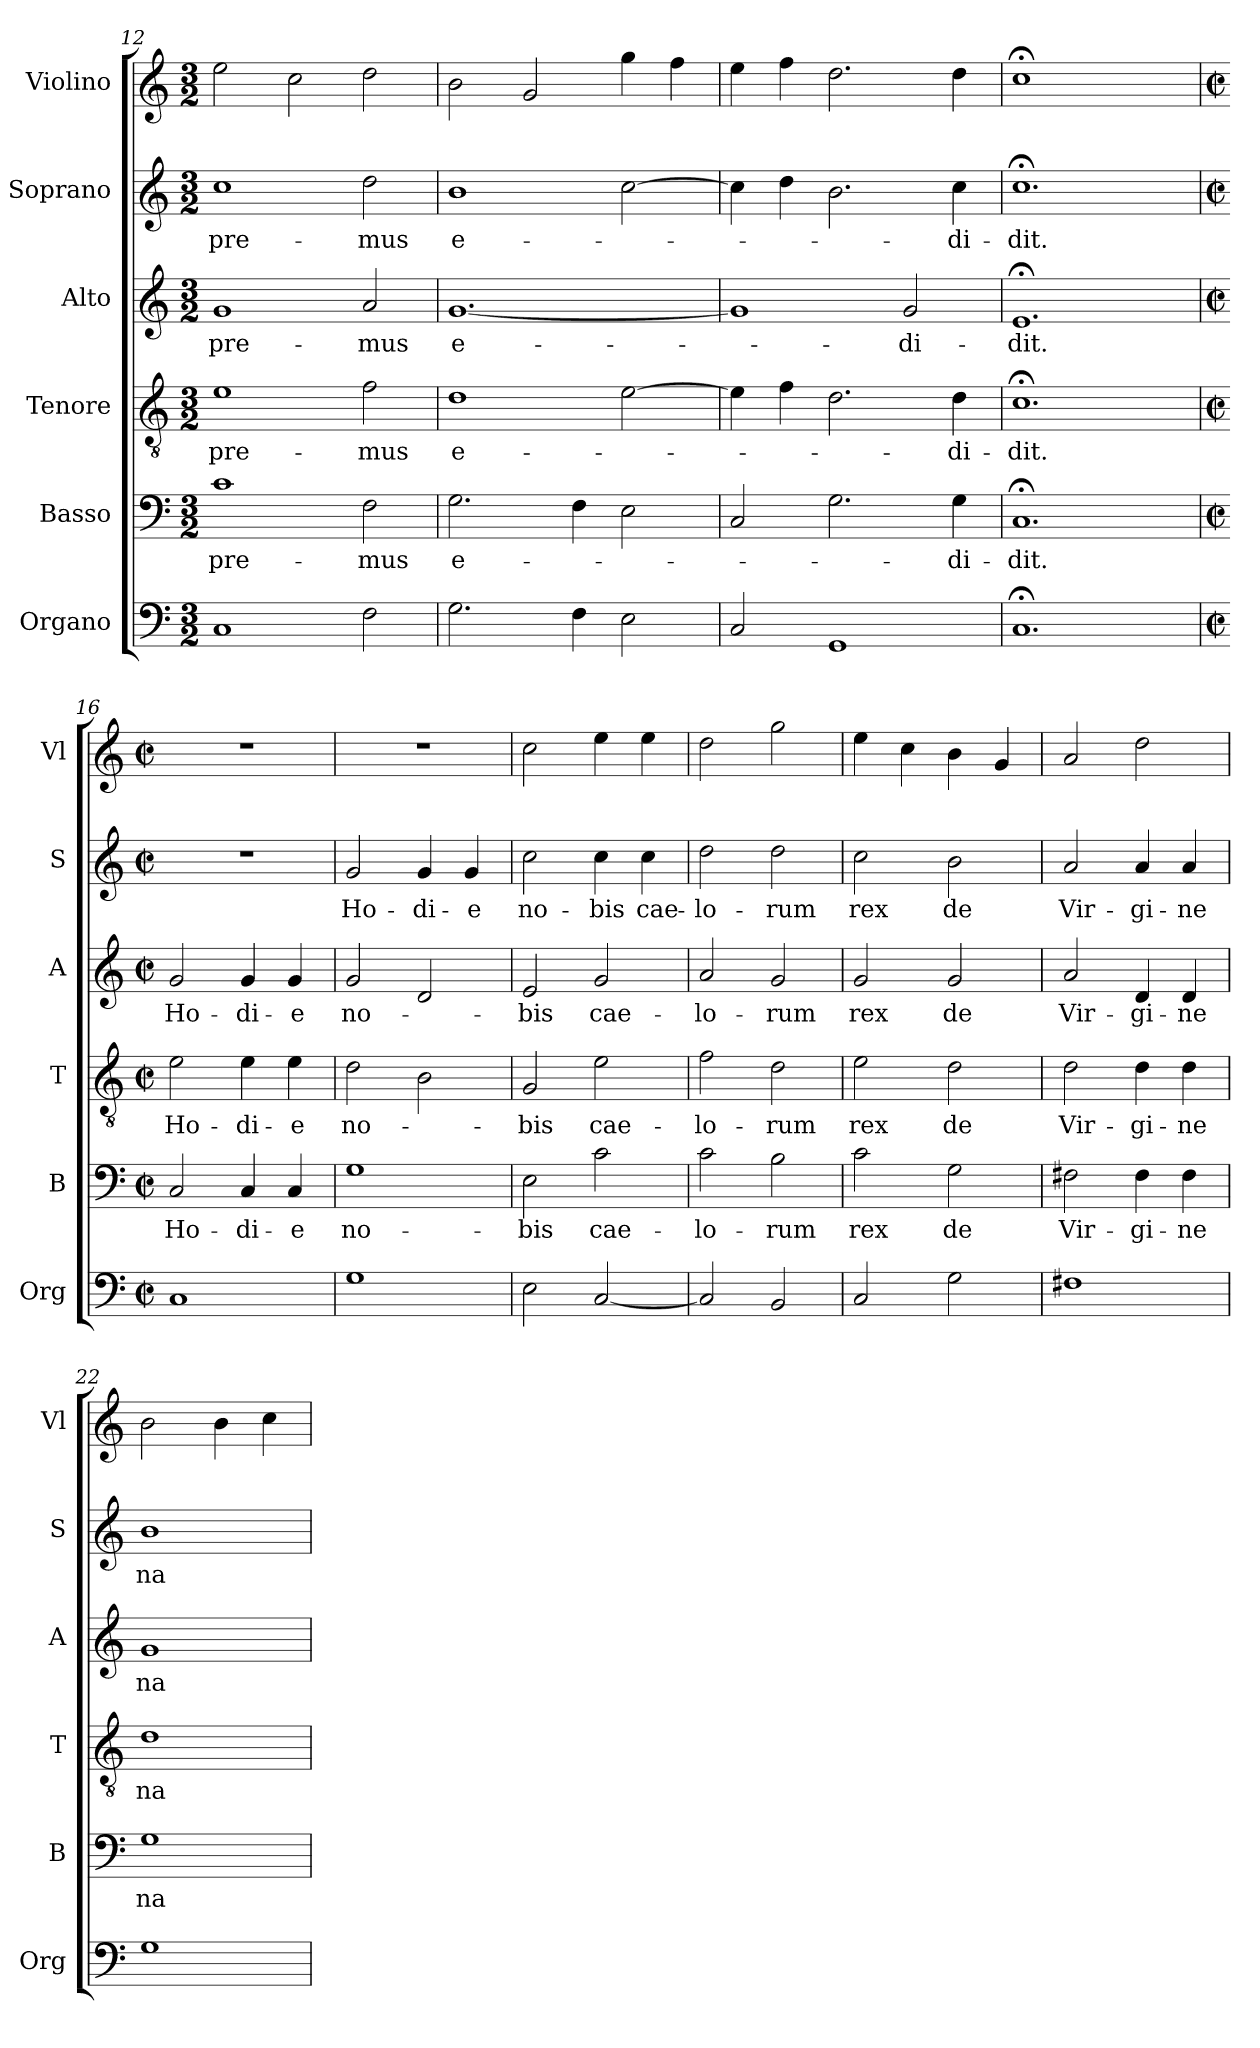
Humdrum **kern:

**kern	**kern	**text	**kern	**text	**kern	**text	**kern	**text	**kern
*part6	*part5	*part5	*part4	*part4	*part3	*part3	*part2	*part2	*part1
*staff6	*staff5	*staff5	*staff4	*staff4	*staff3	*staff3	*staff2	*staff2	*staff1
*I"Organo	*I"Basso	*	*I"Tenore	*	*I"Alto	*	*I"Soprano	*	*I"Violino
*I'Org	*I'B	*	*I'T	*	*I'A	*	*I'S	*	*I'Vl
*clefF4	*clefF4	*	*clefGv2	*	*clefG2	*	*clefG2	*	*clefG2
*M3/2	*M3/2	*	*M3/2	*	*M3/2	*	*M3/2	*	*M3/2
=12	=12	=12	=12	=12	=12	=12	=12	=12	=12
!	!	!LO:LY:b:cj	!	!LO:LY:b:cj	!	!LO:LY:b:cj	!	!LO:LY:b:cj	!
1C	1c	-pre-	1e	-pre-	1g	-pre-	1cc	-pre-	2ee\
.	.	.	.	.	.	.	.	.	2cc\
!	!	!LO:LY:b:cj	!	!LO:LY:b:cj	!	!LO:LY:b:cj	!	!LO:LY:b:cj	!
2F<\	2F\	-mus	2f\	-mus	2a/	-mus	2dd\	-mus	2dd\
=13	=13	=13	=13	=13	=13	=13	=13	=13	=13
!	!	!LO:LY:b:cj	!	!LO:LY:b:rj	!	!LO:LY:b:rj	!	!LO:LY:b:rj	!
2.G\	2.G\	e-	1d	e-	[<1.g	e-	1b	e-	2b\
.	.	.	.	.	.	.	.	.	2g/
4F\	4F\	.	.	.	.	.	.	.	.
2E<\	2E\	.	[>2e\	.	.	.	[>2cc\	.	4gg\
.	.	.	.	.	.	.	.	.	4ff\
=14	=14	=14	=14	=14	=14	=14	=14	=14	=14
2C/	2C/	.	4e\]	.	1g]	.	4cc\]	.	4ee\
.	.	.	4f\	.	.	.	4dd\	.	4ff\
1GG	2.G\	.	2.d\	.	.	.	2.b\	.	2.dd\
!	!	!	!	!	!	!LO:LY:b:cj	!	!	!
.	.	.	.	.	2g/	-di-	.	.	.
!	!	!LO:LY:b:cj	!	!LO:LY:b:cj	!	!	!	!LO:LY:b:cj	!
.	4G\	-di-	4d\	-di-	.	.	4cc\	-di-	4dd\
=15	=15	=15	=15	=15	=15	=15	=15	=15	=15
!	!	!LO:LY:b:cj	!	!LO:LY:b:cj	!	!LO:LY:b:cj	!	!LO:LY:b:cj	!
1.C;<	1.C;<	-dit.	1.c;<	-dit.	1.e;<	-dit.	1.cc;<	-dit.	1cc;<
.	.	.	.	.	.	.	.	.	2ryy
!!LO:PB:g=z
=16	=16	=16!	=16	=16!	=16	=16!	=16	=16!	=16!
*M2/2	*M2/2	*	*M2/2	*	*M2/2	*	*M2/2	*	*M2/2
*met(c|)	*met(c|)	*	*met(c|)	*	*met(c|)	*	*met(c|)	*	*met(c|)
!	!	!LO:LY:b:cj	!	!LO:LY:b:cj	!	!LO:LY:b:cj	!	!	!
1C	2C/	Ho-	2e\	Ho-	2g/	Ho-	1r	.	1r
!	!	!LO:LY:b:cj	!	!LO:LY:b:cj	!	!LO:LY:b:cj	!	!	!
.	4C/	-di-	4e\	-di-	4g/	-di-	.	.	.
!	!	!LO:LY:b:cj	!	!LO:LY:b:cj	!	!LO:LY:b:cj	!	!	!
.	4C/	-e	4e\	-e	4g/	-e	.	.	.
=17	=17	=17	=17	=17	=17	=17	=17	=17	=17
!	!	!LO:LY:b:cj	!	!LO:LY:b:cj	!	!LO:LY:b:cj	!	!LO:LY:b:cj	!
1G	1G	no-	2d\	no-	2g/	no-	2g/	Ho-	1r
!	!	!	!	!	!	!	!	!LO:LY:b:cj	!
.	.	.	2B\	.	2d/	.	4g/	-di-	.
!	!	!	!	!	!	!	!	!LO:LY:b:cj	!
.	.	.	.	.	.	.	4g/	-e	.
=18	=18	=18	=18	=18	=18	=18	=18	=18	=18
!	!	!LO:LY:b:cj	!	!LO:LY:b:cj	!	!LO:LY:b:cj	!	!LO:LY:b:cj	!
2E<\	2E\	-bis	2G/	-bis	2e/	-bis	2cc\	no-	2cc\
!	!	!LO:LY:b:cj	!	!LO:LY:b:cj	!	!LO:LY:b:cj	!	!LO:LY:b:cj	!
[<2C/	2c\	cae-	2e\	cae-	2g/	cae-	4cc\	-bis	4ee\
!	!	!	!	!	!	!	!	!LO:LY:b:cj	!
.	.	.	.	.	.	.	4cc\	cae-	4ee\
=19	=19	=19	=19	=19	=19	=19	=19	=19	=19
!	!	!LO:LY:b:cj	!	!LO:LY:b:cj	!	!LO:LY:b:cj	!	!LO:LY:b:cj	!
2C</]	2c\	-lo-	2f\	-lo-	2a/	-lo-	2dd\	-lo-	2dd\
!	!	!LO:LY:b:cj	!	!LO:LY:b:cj	!	!LO:LY:b:cj	!	!LO:LY:b:cj	!
2BB</	2B\	-rum	2d\	-rum	2g/	-rum	2dd\	-rum	2gg\
=20	=20	=20	=20	=20	=20	=20	=20	=20	=20
!	!	!LO:LY:b:cj	!	!LO:LY:b:cj	!	!LO:LY:b:cj	!	!LO:LY:b:cj	!
2C/	2c\	rex	2e\	rex	2g/	rex	2cc\	rex	4ee\
.	.	.	.	.	.	.	.	.	4cc\
!	!	!LO:LY:b:cj	!	!LO:LY:b:cj	!	!LO:LY:b:cj	!	!LO:LY:b:cj	!
2G\	2G\	de	2d\	de	2g/	de	2b\	de	4b\
.	.	.	.	.	.	.	.	.	4g/
=21	=21	=21	=21	=21	=21	=21	=21	=21	=21
!	!	!LO:LY:b:cj	!	!LO:LY:b:cj	!	!LO:LY:b:cj	!	!LO:LY:b:cj	!
1F#X	2F#X\	Vir-	2d\	Vir-	2a/	Vir-	2a/	Vir-	2a/
!	!	!LO:LY:b:cj	!	!LO:LY:b:cj	!	!LO:LY:b:cj	!	!LO:LY:b:cj	!
.	4F#\	-gi-	4d\	-gi-	4d/	-gi-	4a/	-gi-	2dd\
!	!	!LO:LY:b:cj	!	!LO:LY:b:cj	!	!LO:LY:b:cj	!	!LO:LY:b:cj	!
.	4F#\	-ne	4d\	-ne	4d/	-ne	4a/	-ne	.
!!LO:LB:g=z
=22	=22	=22	=22	=22	=22	=22	=22	=22	=22
!	!	!LO:LY:b:cj	!	!LO:LY:b:cj	!	!LO:LY:b:cj	!	!LO:LY:b:cj	!
1G	1G	na-	1d	na-	1g	na-	1b	na-	2b\
.	.	.	.	.	.	.	.	.	4b\
.	.	.	.	.	.	.	.	.	4cc\
=	=	=	=	=	=	=	=	=	=
*-	*-	*-	*-	*-	*-	*-	*-	*-	*-
